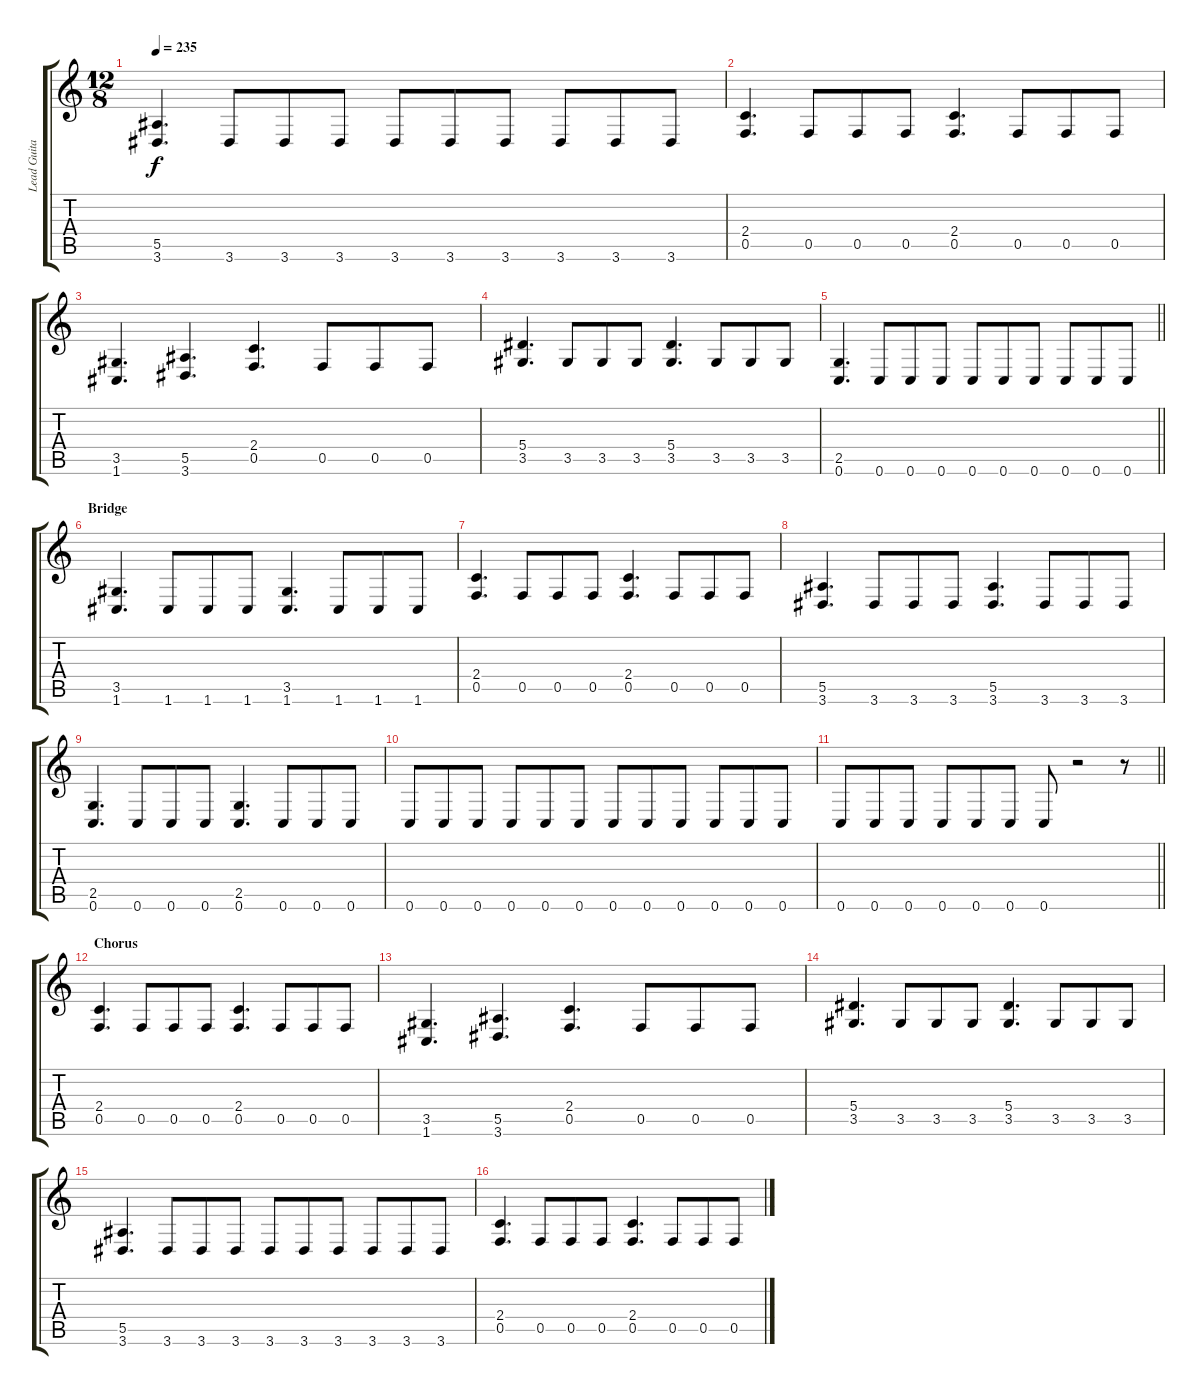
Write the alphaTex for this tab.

\track ("Lead Guitar" "Lead Guita") {instrument distortionguitar}
\staff {score tabs}
\tuning (C4 G3 Eb3 Bb2 F2 C2) {hide}
\ts (12 8)
\tempo 235
\clef g2
\ks c
(5.5 3.6).4{d dy f} 3.6.8 3.6.8 3.6.8 3.6.8 3.6.8 3.6.8 3.6.8 3.6.8 3.6.8 |
(2.4 0.5).4{d} 0.5.8 0.5.8 0.5.8 (2.4 0.5).4{d} 0.5.8 0.5.8 0.5.8 |
(3.5 1.6).4{d} (5.5 3.6).4{d} (2.4 0.5).4{d} 0.5.8 0.5.8 0.5.8 |
(5.4 3.5).4{d} 3.5.8 3.5.8 3.5.8 (5.4 3.5).4{d} 3.5.8 3.5.8 3.5.8 |
\barLineRight lightlight
(2.5 0.6).4{d} 0.6.8 0.6.8 0.6.8 0.6.8 0.6.8 0.6.8 0.6.8 0.6.8 0.6.8 |
\section ("" "Bridge")
(3.5 1.6).4{d} 1.6.8 1.6.8 1.6.8 (3.5 1.6).4{d} 1.6.8 1.6.8 1.6.8 |
(2.4 0.5).4{d} 0.5.8 0.5.8 0.5.8 (2.4 0.5).4{d} 0.5.8 0.5.8 0.5.8 |
(5.5 3.6).4{d} 3.6.8 3.6.8 3.6.8 (5.5 3.6).4{d} 3.6.8 3.6.8 3.6.8 |
(2.5 0.6).4{d} 0.6.8 0.6.8 0.6.8 (2.5 0.6).4{d} 0.6.8 0.6.8 0.6.8 |
0.6.8 0.6.8 0.6.8 0.6.8 0.6.8 0.6.8 0.6.8 0.6.8 0.6.8 0.6.8 0.6.8 0.6.8 |
\barLineRight lightlight
0.6.8 0.6.8 0.6.8 0.6.8 0.6.8 0.6.8 0.6.8 r.2 r.8 |
\section ("" "Chorus")
(2.4 0.5).4{d} 0.5.8 0.5.8 0.5.8 (2.4 0.5).4{d} 0.5.8 0.5.8 0.5.8 |
(3.5 1.6).4{d} (5.5 3.6).4{d} (2.4 0.5).4{d} 0.5.8 0.5.8 0.5.8 |
(5.4 3.5).4{d} 3.5.8 3.5.8 3.5.8 (5.4 3.5).4{d} 3.5.8 3.5.8 3.5.8 |
(5.5 3.6).4{d} 3.6.8 3.6.8 3.6.8 3.6.8 3.6.8 3.6.8 3.6.8 3.6.8 3.6.8 |
(2.4 0.5).4{d} 0.5.8 0.5.8 0.5.8 (2.4 0.5).4{d} 0.5.8 0.5.8 0.5.8
